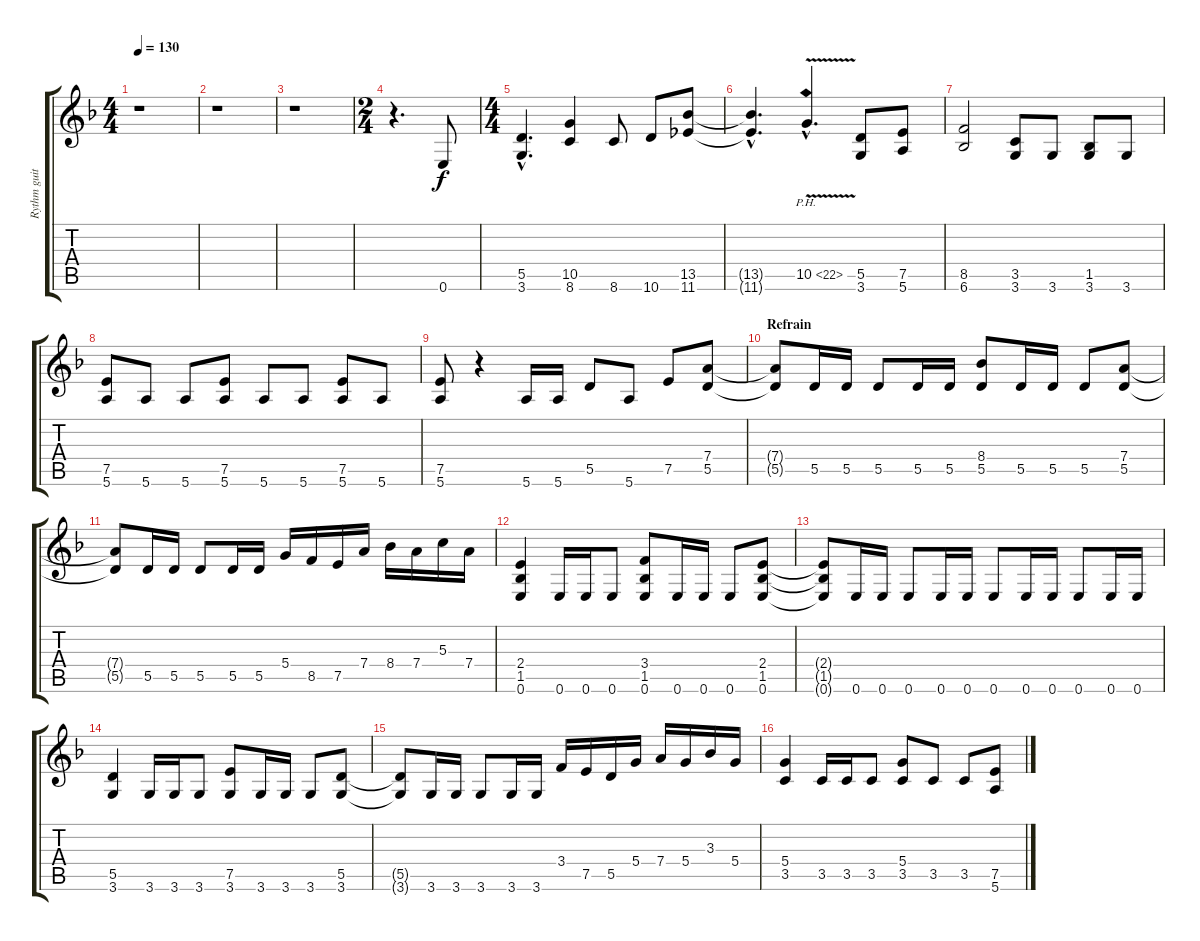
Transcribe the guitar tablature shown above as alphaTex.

\track ("Rythm guitar" "Rythm guit") {instrument distortionguitar}
\staff {score tabs}
\tuning (E4 B3 G3 D3 A2 E2) {hide}
\ts (4 4)
\tempo 130
\clef g2
\ks dminor
r.1{dy f} |
r.1 |
r.1 |
\ts (2 4)
r.4{d} 0.6.8{volume 13 balance 16 instrument distortionguitar} |
\ts (4 4)
(5.5{hac} 3.6{hac}).4{d} (10.5 8.6).4 8.6.8 10.6.8 (13.5 11.6).8 |
(13.5{hac t} 11.6{hac t}).4{d} 10.5{ph 12 v hac}.4{d} (5.5 3.6).8 (7.5 5.6).8 |
(8.5 6.6).2 (3.5 3.6).8 3.6.8 (1.5 3.6).8 3.6.8 |
(7.5 5.6).8 5.6.8 5.6.8 (7.5 5.6).8 5.6.8 5.6.8 (7.5 5.6).8 5.6.8 |
(7.5 5.6).8 r.4 5.6.16 5.6.16 5.5.8 5.6.8 7.5.8 (7.4 5.5).8 |
\section ("" "Refrain")
(7.4{t} 5.5{t}).8 5.5.16 5.5.16 5.5.8 5.5.16 5.5.16 (8.4 5.5).8 5.5.16 5.5.16 5.5.8 (7.4 5.5).8 |
(7.4{t} 5.5{t}).8 5.5.16 5.5.16 5.5.8 5.5.16 5.5.16 5.4.16 8.5.16 7.5.16 7.4.16 8.4.16 7.4.16 5.3.16 7.4.16 |
(2.4 1.5 0.6).4 0.6.16 0.6.16 0.6.8 (3.4 1.5 0.6).8 0.6.16 0.6.16 0.6.8 (2.4 1.5 0.6).8 |
(2.4{t} 1.5{t} 0.6{t}).8 0.6.16 0.6.16 0.6.8 0.6.16 0.6.16 0.6.8 0.6.16 0.6.16 0.6.8 0.6.16 0.6.16 |
(5.5 3.6).4 3.6.16 3.6.16 3.6.8 (7.5 3.6).8 3.6.16 3.6.16 3.6.8 (5.5 3.6).8 |
(5.5{t} 3.6{t}).8 3.6.16 3.6.16 3.6.8 3.6.16 3.6.16 3.4.16 7.5.16 5.5.16 5.4.16 7.4.16 5.4.16 3.3.16 5.4.16 |
(5.4 3.5).4 3.5.16 3.5.16 3.5.8 (5.4 3.5).8 3.5.8 3.5.8 (7.5 5.6).8
